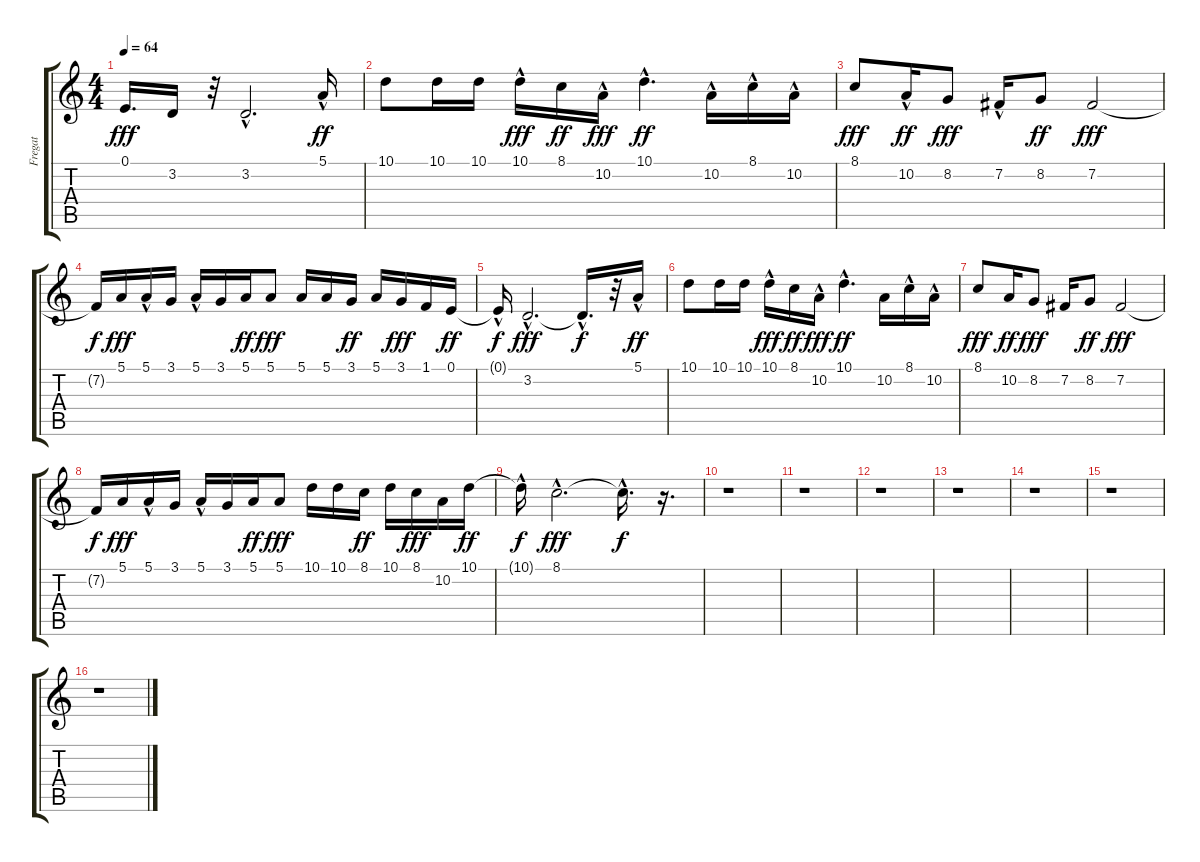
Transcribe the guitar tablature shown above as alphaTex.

\track ("Fregat" "Fregat") {instrument voiceoohs}
\staff {score tabs}
\tuning (E4 B3 G3 D3 A2 E2) {hide}
\ts (4 4)
\tempo 64
\clef g2
\ks c
0.1.16{d dy fff} 3.2.16 r.32 3.2{hac}.2{d} 5.1{hac}.16{dy ff} |
10.1.8 10.1.16 10.1.16 10.1{hac}.16{dy fff} 8.1.16{dy ff} 10.2{hac}.16{dy fff} 10.1{hac}.4{d dy ff} 10.2{hac}.16 8.1{hac}.16 10.2{hac}.16 |
8.1.8{dy fff} 10.2{hac}.16{dy ff} 8.2.8{dy fff} 7.2{hac}.16 8.2.8{dy ff} 7.2.2{dy fff} |
7.2{t}.16{dy f} 5.1.16{dy fff} 5.1{hac}.16 3.1.16 5.1{hac}.16 3.1.16 5.1.16{dy ff} 5.1.8{dy fff} 5.1.16 5.1.16 3.1.16{dy ff} 5.1.16 3.1.16{dy fff} 1.1.16 0.1.16{dy ff} |
0.1{hac t}.16{dy f} 3.2{hac}.2{d dy fff} 3.2{hac t}.16{d dy f} r.32 5.1{hac}.16{dy ff} |
10.1.8 10.1.16 10.1.16 10.1{hac}.16{dy fff} 8.1.16{dy ff} 10.2{hac}.16{dy fff} 10.1{hac}.4{d dy ff} 10.2.16 8.1{hac}.16 10.2{hac}.16 |
8.1.8{dy fff} 10.2.16{dy ff} 8.2.8{dy fff} 7.2.16 8.2.8{dy ff} 7.2.2{dy fff} |
7.2{t}.16{dy f} 5.1.16{dy fff} 5.1{hac}.16 3.1.16 5.1{hac}.16 3.1.16 5.1.16{dy ff} 5.1.8{dy fff} 10.1.16 10.1.16 8.1.16{dy ff} 10.1.16 8.1.16{dy fff} 10.2.16 10.1.16{dy ff} |
10.1{hac t}.16{dy f} 8.1{hac}.2{d dy fff} 8.1{hac t}.16{d dy f} r.16{d} |
r.1 |
r.1 |
r.1 |
r.1 |
r.1 |
r.1 |
r.1
